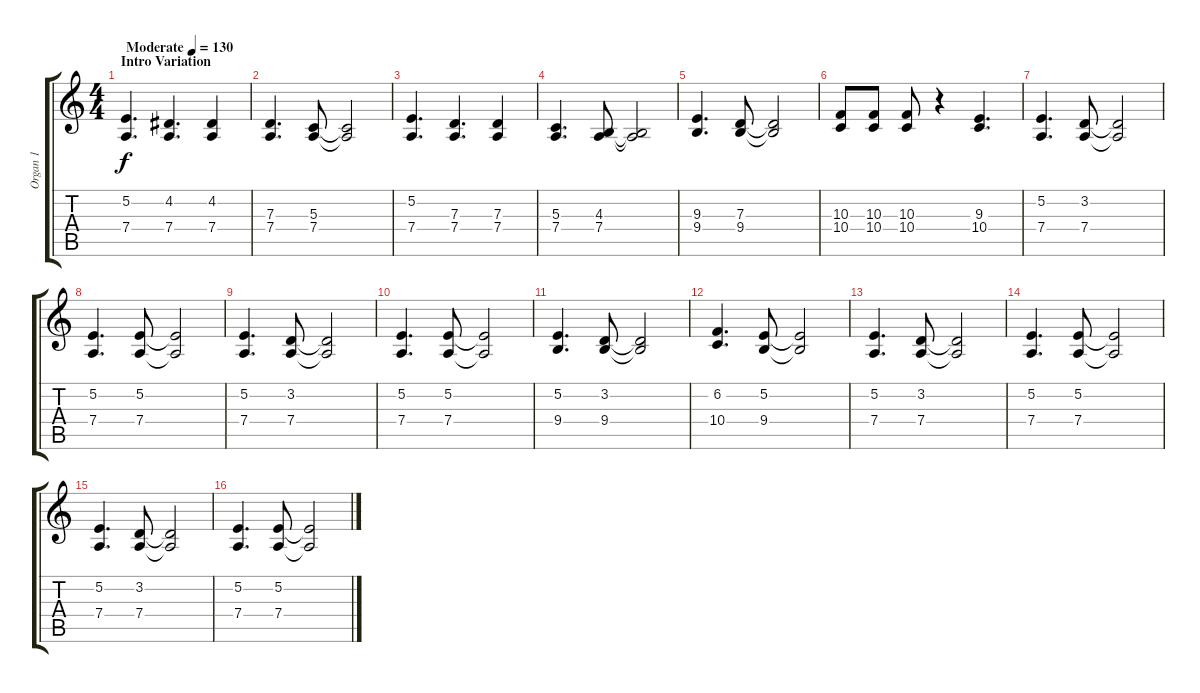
\track ("Organ 1" "Organ 1") {instrument churchorgan}
\staff {score tabs}
\tuning (E4 B3 G3 D3 A2 E2) {hide}
\ts (4 4)
\section ("" "Intro Variation")
\tempo (130 "Moderate")
\clef g2
\ks c
(5.2 7.4).4{d dy f instrument churchorgan} (4.2 7.4).4{d} (4.2 7.4).4 |
(7.3 7.4).4{d} (5.3 7.4).8 (5.3{t} 7.4{t}).2 |
(5.2 7.4).4{d} (7.3 7.4).4{d} (7.3 7.4).4 |
(5.3 7.4).4{d} (4.3 7.4).8 (4.3{t} 7.4{t}).2 |
(9.3 9.4).4{d} (7.3 9.4).8 (7.3{t} 9.4{t}).2 |
(10.3 10.4).8 (10.3 10.4).8 (10.3 10.4).8 r.4 (9.3 10.4).4{d} |
(5.2 7.4).4{d} (3.2 7.4).8 (3.2{t} 7.4{t}).2 |
(5.2 7.4).4{d} (5.2 7.4).8 (5.2{t} 7.4{t}).2 |
(5.2 7.4).4{d} (3.2 7.4).8 (3.2{t} 7.4{t}).2 |
(5.2 7.4).4{d} (5.2 7.4).8 (5.2{t} 7.4{t}).2 |
(5.2 9.4).4{d} (3.2 9.4).8 (3.2{t} 9.4{t}).2 |
(6.2 10.4).4{d} (5.2 9.4).8 (5.2{t} 9.4{t}).2 |
(5.2 7.4).4{d} (3.2 7.4).8 (3.2{t} 7.4{t}).2 |
(5.2 7.4).4{d} (5.2 7.4).8 (5.2{t} 7.4{t}).2 |
(5.2 7.4).4{d} (3.2 7.4).8 (3.2{t} 7.4{t}).2 |
(5.2 7.4).4{d} (5.2 7.4).8 (5.2{t} 7.4{t}).2
